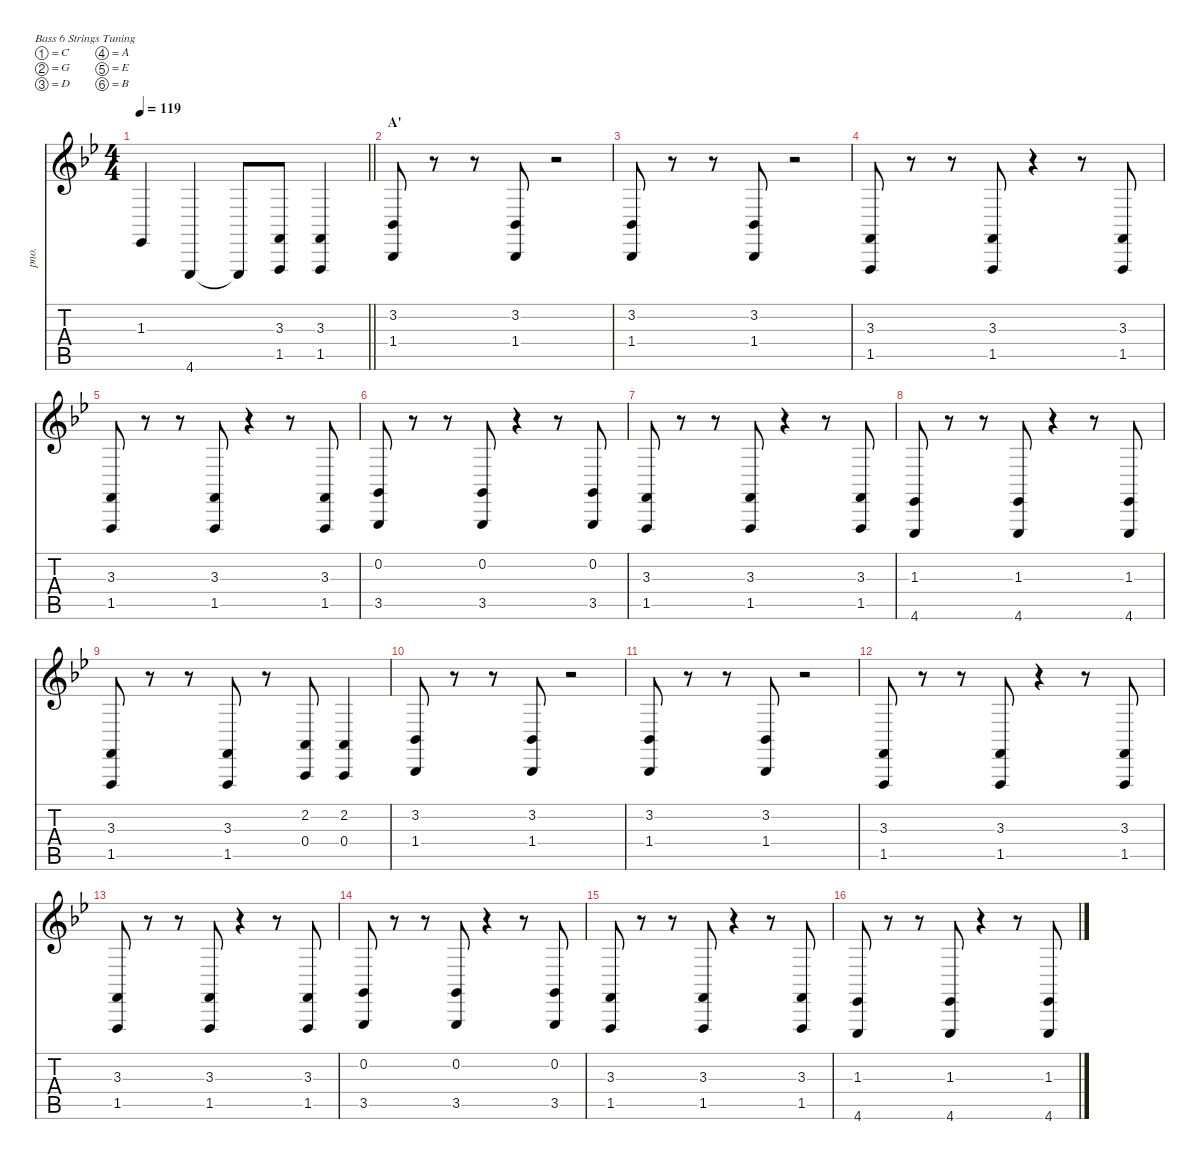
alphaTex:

\defaultSystemsLayout 4
\hideDynamics
\bracketExtendMode nobrackets
\otherSystemsTrackNameOrientation horizontal
\track ("Keyboard 2" "pno.") {instrument brightacousticpiano}
\staff {score tabs}
\tuning (C3 G2 D2 A1 E1 B0)
\ts (4 4)
\tempo 119
\clef g2
\barLineRight lightlight
\ks bb
1.3{t acc b}.4{dy f} 4.6{acc b}.4 4.6{t acc b}.8 (3.3{acc forcenatural} 1.5{acc forcenatural}).8 (3.3{acc forcenatural} 1.5{acc forcenatural}).4 |
\section ("" "A'")
(3.2{acc b} 1.4{acc b}).8 r.8 r.8 (3.2{acc b} 1.4{acc b}).8 r.2 |
(3.2{acc b} 1.4{acc b}).8 r.8 r.8 (3.2{acc b} 1.4{acc b}).8 r.2 |
(3.3{acc forcenatural} 1.5{acc forcenatural}).8 r.8 r.8 (3.3{acc forcenatural} 1.5{acc forcenatural}).8 r.4 r.8 (3.3{acc forcenatural} 1.5{acc forcenatural}).8 |
(3.3{acc forcenatural} 1.5{acc forcenatural}).8 r.8 r.8 (3.3{acc forcenatural} 1.5{acc forcenatural}).8 r.4 r.8 (3.3{acc forcenatural} 1.5{acc forcenatural}).8 |
(0.2{acc forcenatural} 3.5{acc forcenatural}).8 r.8 r.8 (0.2{acc forcenatural} 3.5{acc forcenatural}).8 r.4 r.8 (0.2{acc forcenatural} 3.5{acc forcenatural}).8 |
(3.3{acc forcenatural} 1.5{acc forcenatural}).8 r.8 r.8 (3.3{acc forcenatural} 1.5{acc forcenatural}).8 r.4 r.8 (3.3{acc forcenatural} 1.5{acc forcenatural}).8 |
(1.3{acc b} 4.6{acc b}).8 r.8 r.8 (1.3{acc b} 4.6{acc b}).8 r.4 r.8 (1.3{acc b} 4.6{acc b}).8 |
(3.3{acc forcenatural} 1.5{acc forcenatural}).8 r.8 r.8 (3.3{acc forcenatural} 1.5{acc forcenatural}).8 r.8 (2.2{acc forcenatural} 0.4{acc forcenatural}).8 (2.2{acc forcenatural} 0.4{acc forcenatural}).4 |
(3.2{acc b} 1.4{acc b}).8 r.8 r.8 (3.2{acc b} 1.4{acc b}).8 r.2 |
(3.2{acc b} 1.4{acc b}).8 r.8 r.8 (3.2{acc b} 1.4{acc b}).8 r.2 |
(3.3{acc forcenatural} 1.5{acc forcenatural}).8 r.8 r.8 (3.3{acc forcenatural} 1.5{acc forcenatural}).8 r.4 r.8 (3.3{acc forcenatural} 1.5{acc forcenatural}).8 |
(3.3{acc forcenatural} 1.5{acc forcenatural}).8 r.8 r.8 (3.3{acc forcenatural} 1.5{acc forcenatural}).8 r.4 r.8 (3.3{acc forcenatural} 1.5{acc forcenatural}).8 |
(0.2{acc forcenatural} 3.5{acc forcenatural}).8 r.8 r.8 (0.2{acc forcenatural} 3.5{acc forcenatural}).8 r.4 r.8 (0.2{acc forcenatural} 3.5{acc forcenatural}).8 |
(3.3{acc forcenatural} 1.5{acc forcenatural}).8 r.8 r.8 (3.3{acc forcenatural} 1.5{acc forcenatural}).8 r.4 r.8 (3.3{acc forcenatural} 1.5{acc forcenatural}).8 |
(1.3{acc b} 4.6{acc b}).8 r.8 r.8 (1.3{acc b} 4.6{acc b}).8 r.4 r.8 (1.3{acc b} 4.6{acc b}).8
